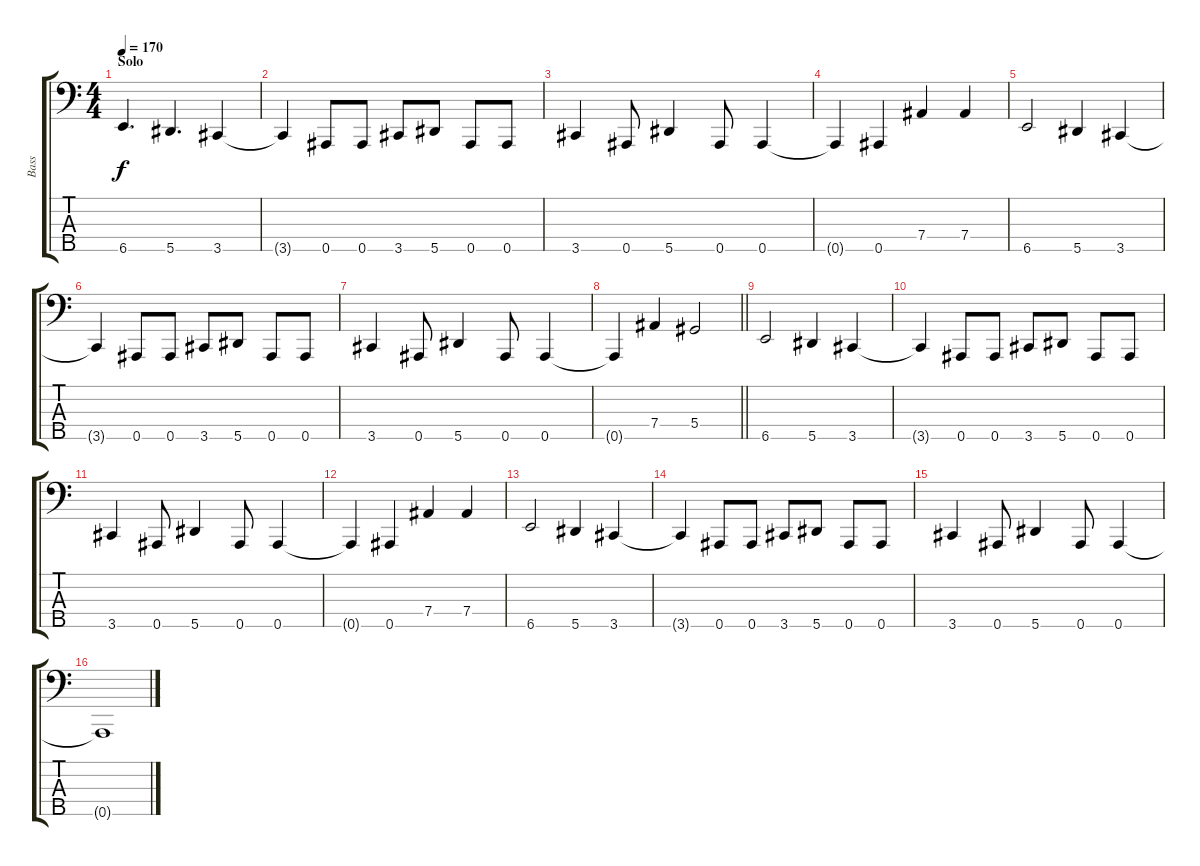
\track ("Bass" "Bass") {instrument electricbasspick}
\staff {score tabs}
\tuning (Gb2 Db2 Ab1 Eb1 Bb0) {hide}
\ts (4 4)
\section ("" "Solo")
\tempo 170
\clef f4
\ks c
6.5.4{d dy f} 5.5.4{d} 3.5.4 |
3.5{t}.4 0.5.8 0.5.8 3.5.8 5.5.8 0.5.8 0.5.8 |
3.5.4 0.5.8 5.5.4 0.5.8 0.5.4 |
0.5{t}.4 0.5.4 7.4.4 7.4.4 |
6.5.2 5.5.4 3.5.4 |
3.5{t}.4 0.5.8 0.5.8 3.5.8 5.5.8 0.5.8 0.5.8 |
3.5.4 0.5.8 5.5.4 0.5.8 0.5.4 |
\barLineRight lightlight
0.5{t}.4 7.4.4 5.4.2 |
6.5.2 5.5.4 3.5.4 |
3.5{t}.4 0.5.8 0.5.8 3.5.8 5.5.8 0.5.8 0.5.8 |
3.5.4 0.5.8 5.5.4 0.5.8 0.5.4 |
0.5{t}.4 0.5.4 7.4.4 7.4.4 |
6.5.2 5.5.4 3.5.4 |
3.5{t}.4 0.5.8 0.5.8 3.5.8 5.5.8 0.5.8 0.5.8 |
3.5.4 0.5.8 5.5.4 0.5.8 0.5.4 |
0.5{t}.1
